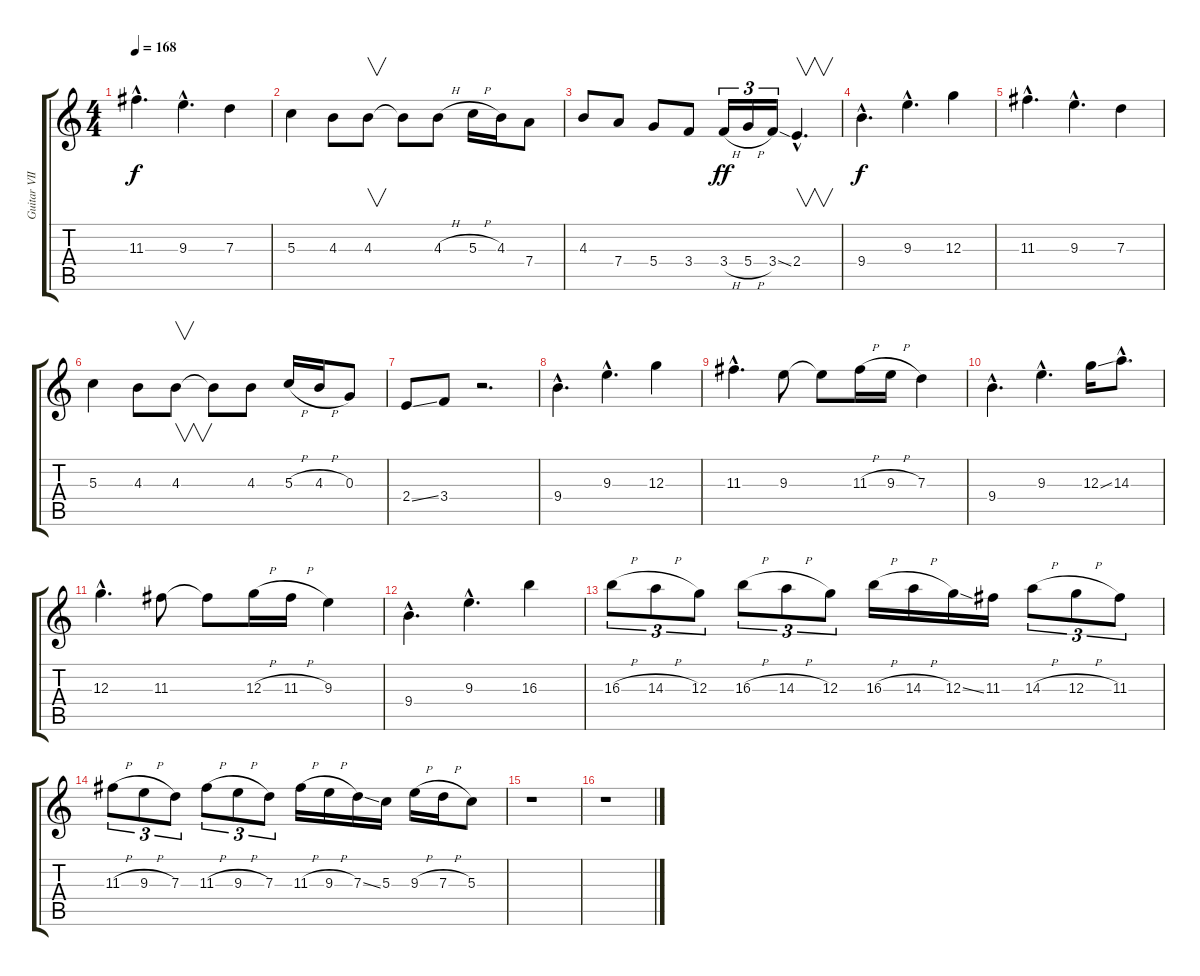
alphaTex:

\track ("Guitar VII Solo/Dist" "Guitar VII") {instrument distortionguitar}
\staff {score tabs}
\tuning (E4 B3 G3 D3 A2 E2) {hide}
\ts (4 4)
\tempo 168
\clef g2
\ks c
11.3{hac}.4{d dy f} 9.3{hac}.4{d} 7.3.4 |
5.3.4 4.3.8 4.3.8{v} 4.3{t}.8 4.3{h}.8 5.3{h}.16 4.3.16 7.4.8 |
4.3.8 7.4.8 5.4.8 3.4.8 3.4{h}.16{tu (3 2) dy ff} 5.4{h}.16{tu (3 2)} 3.4{ss}.16{tu (3 2)} 2.4{hac}.4{v d} |
9.4{hac}.4{d dy f} 9.3{hac}.4{d} 12.3.4 |
11.3{hac}.4{d} 9.3{hac}.4{d} 7.3.4 |
5.3.4 4.3.8 4.3.8{v} 4.3{t}.8 4.3.8 5.3{h}.16 4.3{h}.16 0.3.8 |
2.4{ss}.8 3.4.8 r.2{d} |
9.4{hac}.4{d} 9.3{hac}.4{d} 12.3.4 |
11.3{hac}.4{d} 9.3.8 9.3{t}.8 11.3{h}.16 9.3{h}.16 7.3.4 |
9.4{hac}.4{d} 9.3{hac}.4{d} 12.3{ss}.16 14.3{hac}.8{d} |
12.3{hac}.4{d} 11.3.8 11.3{t}.8 12.3{h}.16 11.3{h}.16 9.3.4 |
9.4{hac}.4{d} 9.3{hac}.4{d} 16.3.4 |
16.3{h}.8{tu (3 2)} 14.3{h}.8{tu (3 2)} 12.3.8{tu (3 2)} 16.3{h}.8{tu (3 2)} 14.3{h}.8{tu (3 2)} 12.3.8{tu (3 2)} 16.3{h}.16 14.3{h}.16 12.3{ss}.16 11.3.16 14.3{h}.8{tu (3 2)} 12.3{h}.8{tu (3 2)} 11.3.8{tu (3 2)} |
11.3{h}.8{tu (3 2)} 9.3{h}.8{tu (3 2)} 7.3.8{tu (3 2)} 11.3{h}.8{tu (3 2)} 9.3{h}.8{tu (3 2)} 7.3.8{tu (3 2)} 11.3{h}.16 9.3{h}.16 7.3{ss}.16 5.3.16 9.3{h}.16 7.3{h}.16 5.3.8 |
r.1 |
r.1
